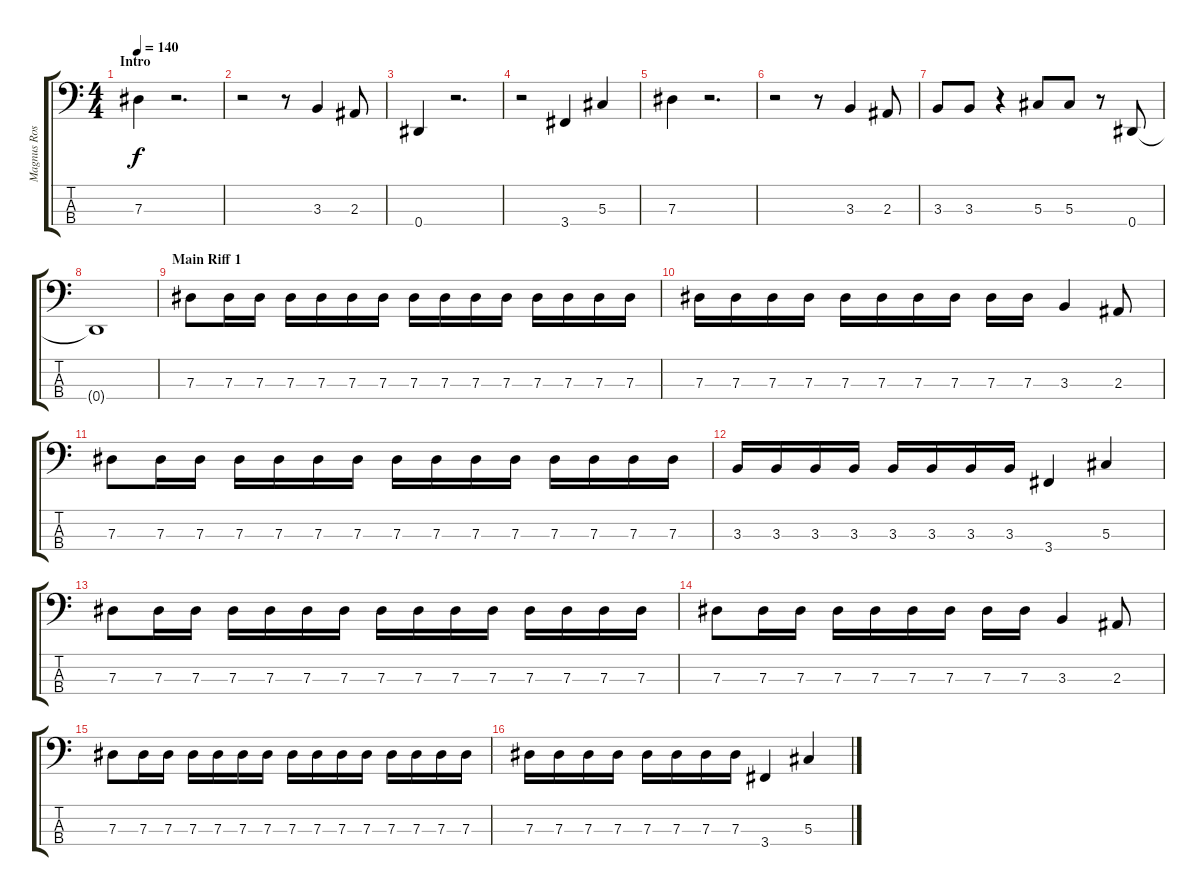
\track ("Magnus Rosén :: Bass" "Magnus Ros") {instrument electricbassfinger}
\staff {score tabs}
\tuning (Gb2 Db2 Ab1 Eb1) {hide}
\ts (4 4)
\section ("" "Intro")
\tempo 140
\clef f4
\ks c
7.3.4{dy f instrument electricbassfinger} r.2{d} |
r.2 r.8 3.3.4 2.3.8 |
0.4.4 r.2{d} |
r.2 3.4.4 5.3.4 |
7.3.4 r.2{d} |
r.2 r.8 3.3.4 2.3.8 |
3.3.8 3.3.8 r.4 5.3.8 5.3.8 r.8 0.4.8 |
0.4{t}.1 |
\section ("" "Main Riff 1")
7.3.8 7.3.16 7.3.16 7.3.16 7.3.16 7.3.16 7.3.16 7.3.16 7.3.16 7.3.16 7.3.16 7.3.16 7.3.16 7.3.16 7.3.16 |
7.3.16 7.3.16 7.3.16 7.3.16 7.3.16 7.3.16 7.3.16 7.3.16 7.3.16 7.3.16 3.3.4 2.3.8 |
7.3.8 7.3.16 7.3.16 7.3.16 7.3.16 7.3.16 7.3.16 7.3.16 7.3.16 7.3.16 7.3.16 7.3.16 7.3.16 7.3.16 7.3.16 |
3.3.16 3.3.16 3.3.16 3.3.16 3.3.16 3.3.16 3.3.16 3.3.16 3.4.4 5.3.4 |
7.3.8 7.3.16 7.3.16 7.3.16 7.3.16 7.3.16 7.3.16 7.3.16 7.3.16 7.3.16 7.3.16 7.3.16 7.3.16 7.3.16 7.3.16 |
7.3.8 7.3.16 7.3.16 7.3.16 7.3.16 7.3.16 7.3.16 7.3.16 7.3.16 3.3.4 2.3.8 |
7.3.8 7.3.16 7.3.16 7.3.16 7.3.16 7.3.16 7.3.16 7.3.16 7.3.16 7.3.16 7.3.16 7.3.16 7.3.16 7.3.16 7.3.16 |
7.3.16 7.3.16 7.3.16 7.3.16 7.3.16 7.3.16 7.3.16 7.3.16 3.4.4 5.3.4
